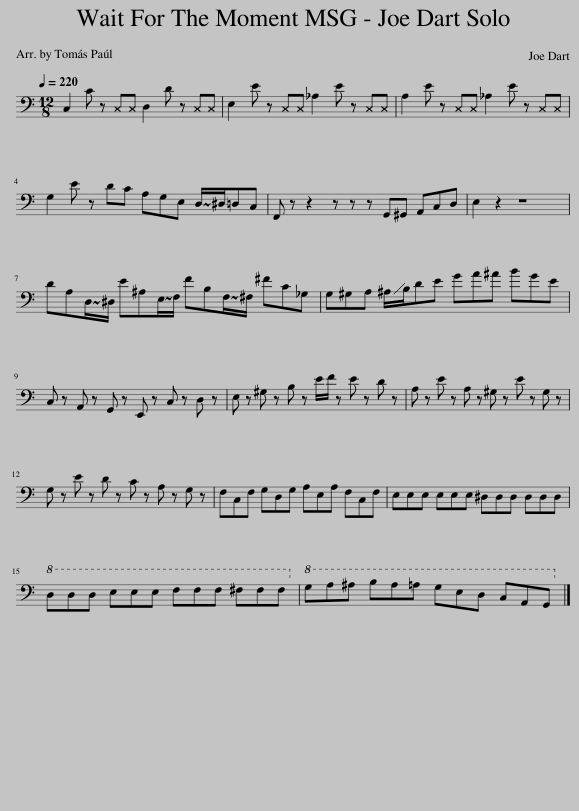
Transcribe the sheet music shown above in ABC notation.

X:1
L:1/8
Q:1/4=220
M:12/8
I:linebreak $
K:C
V:1 bass transpose=-12
V:1
 C,2 C z C,C, D,2 D z C,C, | E,2 E z C,C, _A,2 E z C,C, | A,2 E z C,C, _A,2 E z C,C, |$ G,2 E z DC A,G,E, !~(!D,/!~)!^D,/=D,C, | F,, z z2 z z z G,,^G,, A,,C,D, | %5
 E,2 z2 z8 |$ DA,!~(!D,/!~)!^D,/ E^A,!~(!E,/!~)!F,/ FB,!~(!F,/!~)!^F,/ ^FC_G, | G,^G,A, ^A,/B,/DE GA^A BGE |$ C, z A,, z G,, z E,, z C, z D, z | E, z ^G, z B, z E/F/ z E z D z | %10
 A, z E z A, z ^G, z E z G, z |$ G, z E z D z C z A, z G, z | F,C,F, G,D,G, A,E,A, F,C,F, | E,E,E, E,E,E, ^D,D,D, D,D,D, |$!8va(! DDD EEE FFF ^FFF!8va)! | %15
!8va(! GA^A BA=A GED CA,G,!8va)! |] %16
